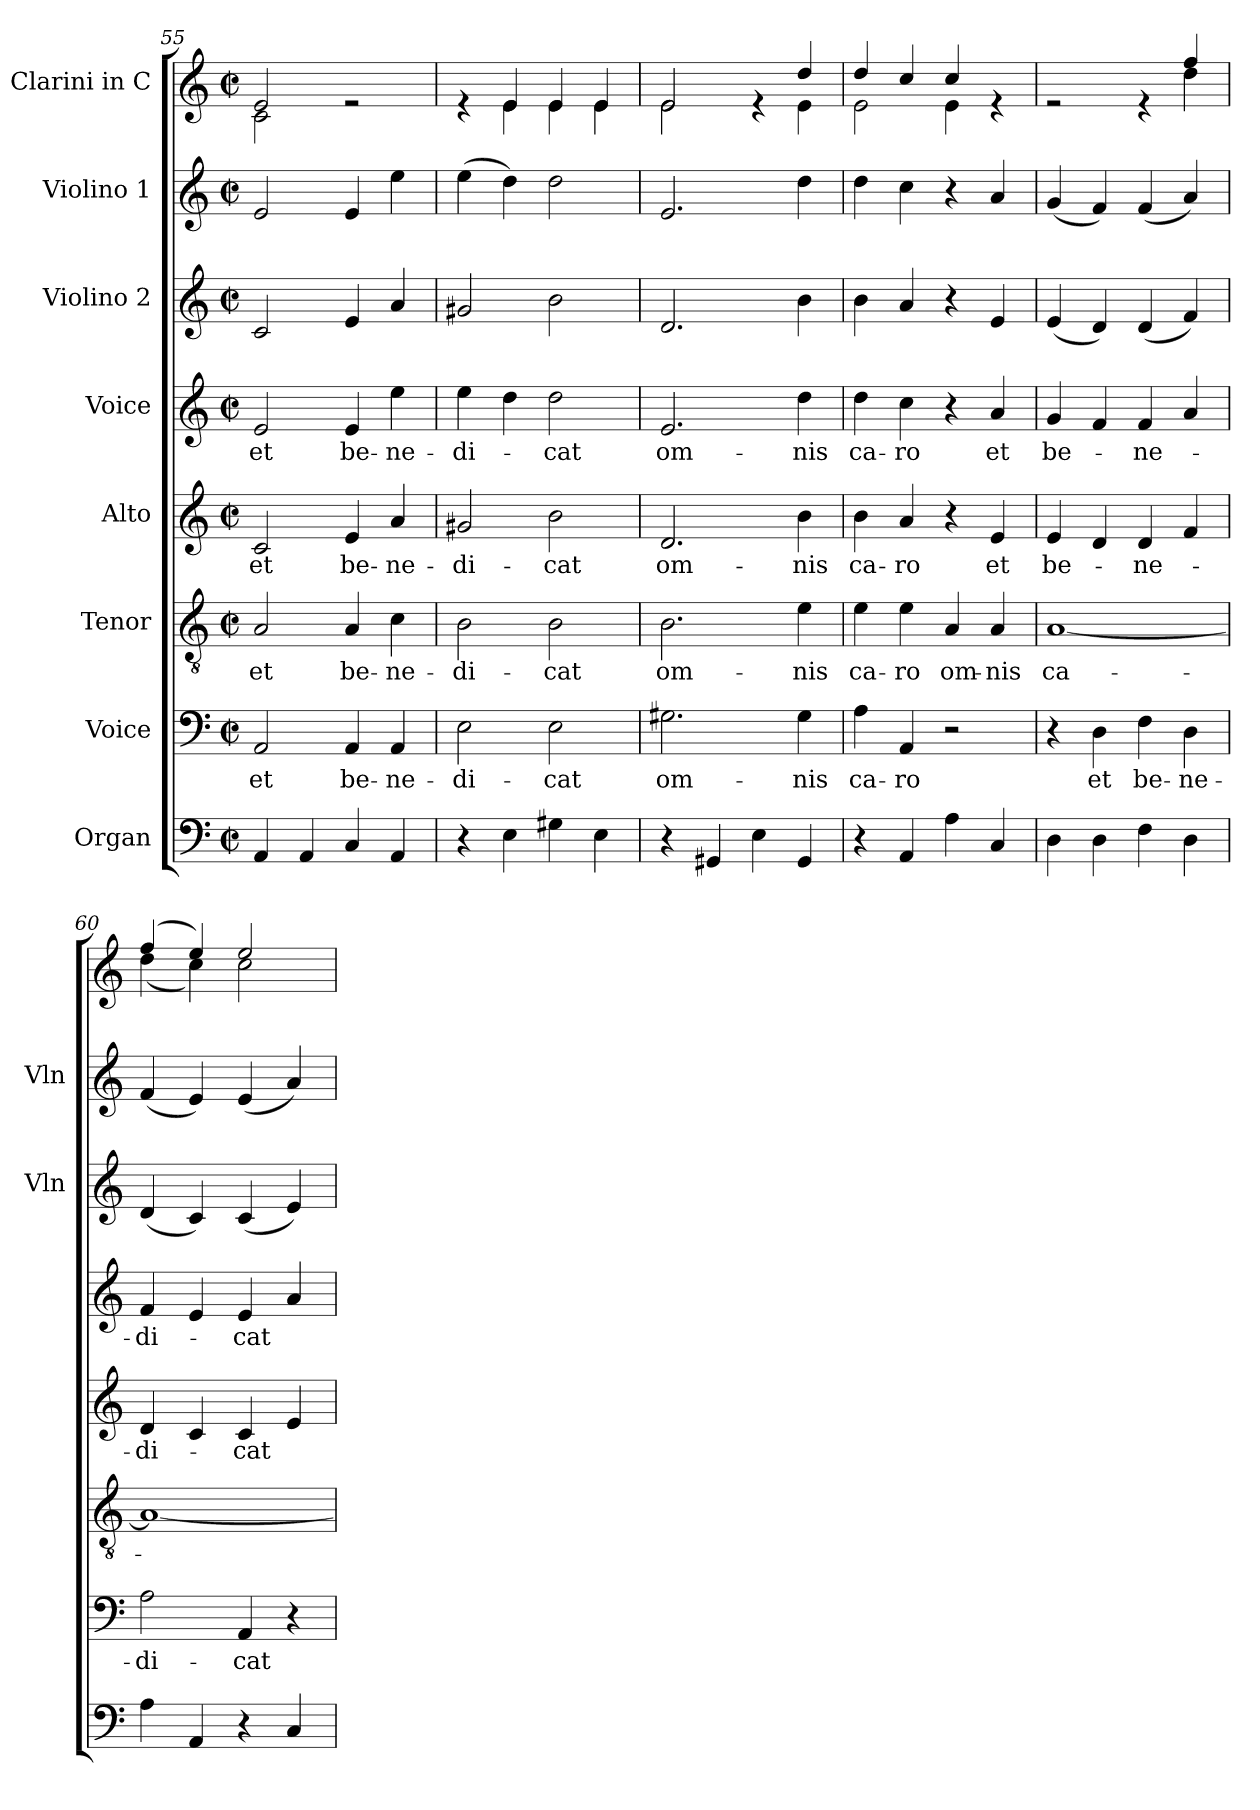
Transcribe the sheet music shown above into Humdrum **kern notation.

**kern	**kern	**text	**kern	**text	**kern	**text	**kern	**text	**kern	**kern	**kern
*part8	*part7	*part7	*part6	*part6	*part5	*part5	*part4	*part4	*part3	*part2	*part1
*staff8	*staff7	*staff7	*staff6	*staff6	*staff5	*staff5	*staff4	*staff4	*staff3	*staff2	*staff1
*I"Organ	*I"Voice	*	*I"Tenor	*	*I"Alto	*	*I"Voice	*	*I"Violino 2	*I"Violino 1	*I"Clarini  in C
*	*	*	*	*	*	*	*	*	*I'Vln	*I'Vln	*
!!LO:PB:g=z
*clefF4	*clefF4	*	*clefGv2	*	*clefG2	*	*clefG2	*	*clefG2	*clefG2	*clefG2
*k[]	*k[]	*	*k[]	*	*k[]	*	*k[]	*	*k[]	*k[]	*k[]
*M2/2	*M2/2	*	*M2/2	*	*M2/2	*	*M2/2	*	*M2/2	*M2/2	*M2/2
*met(c|)	*met(c|)	*	*met(c|)	*	*met(c|)	*	*met(c|)	*	*met(c|)	*met(c|)	*met(c|)
=55	=55	=55	=55	=55	=55	=55	=55	=55	=55	=55	=55
!	!	!LO:LY:b	!	!LO:LY:b	!	!LO:LY:b	!	!LO:LY:b	!	!	!
*	*	*	*	*	*	*	*	*	*	*	*^
4AA/	2AA/	et	2A/	-et	2c/	et	2e/	et	2c/	2e/	2e/	2c\
4AA/	.	.	.	.	.	.	.	.	.	.	.	.
!	!	!LO:LY:b	!	!LO:LY:b	!	!LO:LY:b	!	!LO:LY:b	!	!	!	!
4C/	4AA/	be-	4A/	be-	4e/	be-	4e/	be-	4e/	4e/	2re	2ryy
!	!	!LO:LY:b	!	!LO:LY:b	!	!LO:LY:b	!	!LO:LY:b	!	!	!	!
4AA/	4AA/	-ne-	4c\	-ne-	4a/	-ne-	4ee\	-ne-	4a/	4ee\	.	.
=56	=56	=56	=56	=56	=56	=56	=56	=56	=56	=56	=56	=56
!	!	!LO:LY:b	!	!LO:LY:b	!	!LO:LY:b	!	!LO:LY:b	!	!	!	!
4r	2E\	-di-	2B\	-di-	2g#X/	-di-	4ee\	-di-	2g#X/	(4ee\	4re	4ryy
4E\	.	.	.	.	.	.	4dd\	.	.	4dd\)	4e/	4e\
!	!	!LO:LY:b	!	!LO:LY:b	!	!LO:LY:b	!	!LO:LY:b	!	!	!	!
4G#X\	2E\	-cat	2B\	-cat	2b\	-cat	2dd\	-cat	2b\	2dd\	4e/	4e\
4E\	.	.	.	.	.	.	.	.	.	.	4e/	4e\
=57	=57	=57	=57	=57	=57	=57	=57	=57	=57	=57	=57	=57
!	!	!LO:LY:b	!	!LO:LY:b	!	!LO:LY:b	!	!LO:LY:b	!	!	!	!
4r	2.G#X\	om-	2.B\	om-	2.d/	om-	2.e/	om-	2.d/	2.e/	2e/	2e\
4GG#X/	.	.	.	.	.	.	.	.	.	.	.	.
4E\	.	.	.	.	.	.	.	.	.	.	4re	4ryy
!	!	!LO:LY:b	!	!LO:LY:b	!	!LO:LY:b	!	!LO:LY:b	!	!	!	!
4GG#/	4G#\	-nis	4e\	-nis	4b\	-nis	4dd\	-nis	4b\	4dd\	4dd/	4e\
=58	=58	=58	=58	=58	=58	=58	=58	=58	=58	=58	=58	=58
!	!	!LO:LY:b	!	!LO:LY:b	!	!LO:LY:b	!	!LO:LY:b	!	!	!	!
4r	4A\	ca-	4e\	ca-	4b\	ca-	4dd\	ca-	4b\	4dd\	4dd/	2e\
!	!	!LO:LY:b	!	!LO:LY:b	!	!LO:LY:b	!	!LO:LY:b	!	!	!	!
4AA/	4AA/	-ro	4e\	-ro	4a/	-ro	4cc\	-ro	4a/	4cc\	4cc/	.
!	!	!	!	!LO:LY:b	!	!	!	!	!	!	!	!
4A\	2r	.	4A/	om-	4r	.	4r	.	4r	4r	4cc/	4e\
!	!	!	!	!LO:LY:b	!	!LO:LY:b	!	!LO:LY:b	!	!	!	!
4C/	.	.	4A/	-nis	4e/	et	4a/	et	4e/	4a/	4re	4ryy
=59	=59	=59	=59	=59	=59	=59	=59	=59	=59	=59	=59	=59
!	!	!	!	!LO:LY:b	!	!LO:LY:b	!	!LO:LY:b	!	!	!	!
4D\	4r	.	[1A	ca-	4e/	be-	4g/	be-	(4e/	(4g/	2re	2.ryy
!	!	!LO:LY:b	!	!	!	!	!	!	!	!	!	!
4D\	4D\	et	.	.	4d/	.	4f/	.	4d/)	4f/)	.	.
!	!	!LO:LY:b	!	!	!	!LO:LY:b	!	!LO:LY:b	!	!	!	!
4F\	4F\	be-	.	.	4d/	-ne-	4f/	-ne-	(4d/	(4f/	4re	.
!	!	!LO:LY:b	!	!	!	!	!	!	!	!	!	!
4D\	4D\	-ne-	.	.	4f/	.	4a/	.	4f/)	4a/)	4ff/	4dd\
=60	=60	=60	=60	=60	=60	=60	=60	=60	=60	=60	=60	=60
!	!	!LO:LY:b	!	!	!	!LO:LY:b	!	!LO:LY:b	!	!	!	!
4A\	2A\	-di-	1A_	.	4d/	-di-	4f/	-di-	(4d/	(4f/	(4ff/	(4dd\
4AA/	.	.	.	.	4c/	.	4e/	.	4c/)	4e/)	4ee/)	4cc\)
!	!	!LO:LY:b	!	!	!	!LO:LY:b	!	!LO:LY:b	!	!	!	!
4r	4AA/	-cat	.	.	4c/	-cat	4e/	-cat	(4c/	(4e/	2ee/	2cc\
4C/	4r	.	.	.	4e/	.	4a/	.	4e/)	4a/)	.	.
*	*	*	*	*	*	*	*	*	*	*	*v	*v
=	=	=	=	=	=	=	=	=	=	=	=
*-	*-	*-	*-	*-	*-	*-	*-	*-	*-	*-	*-
